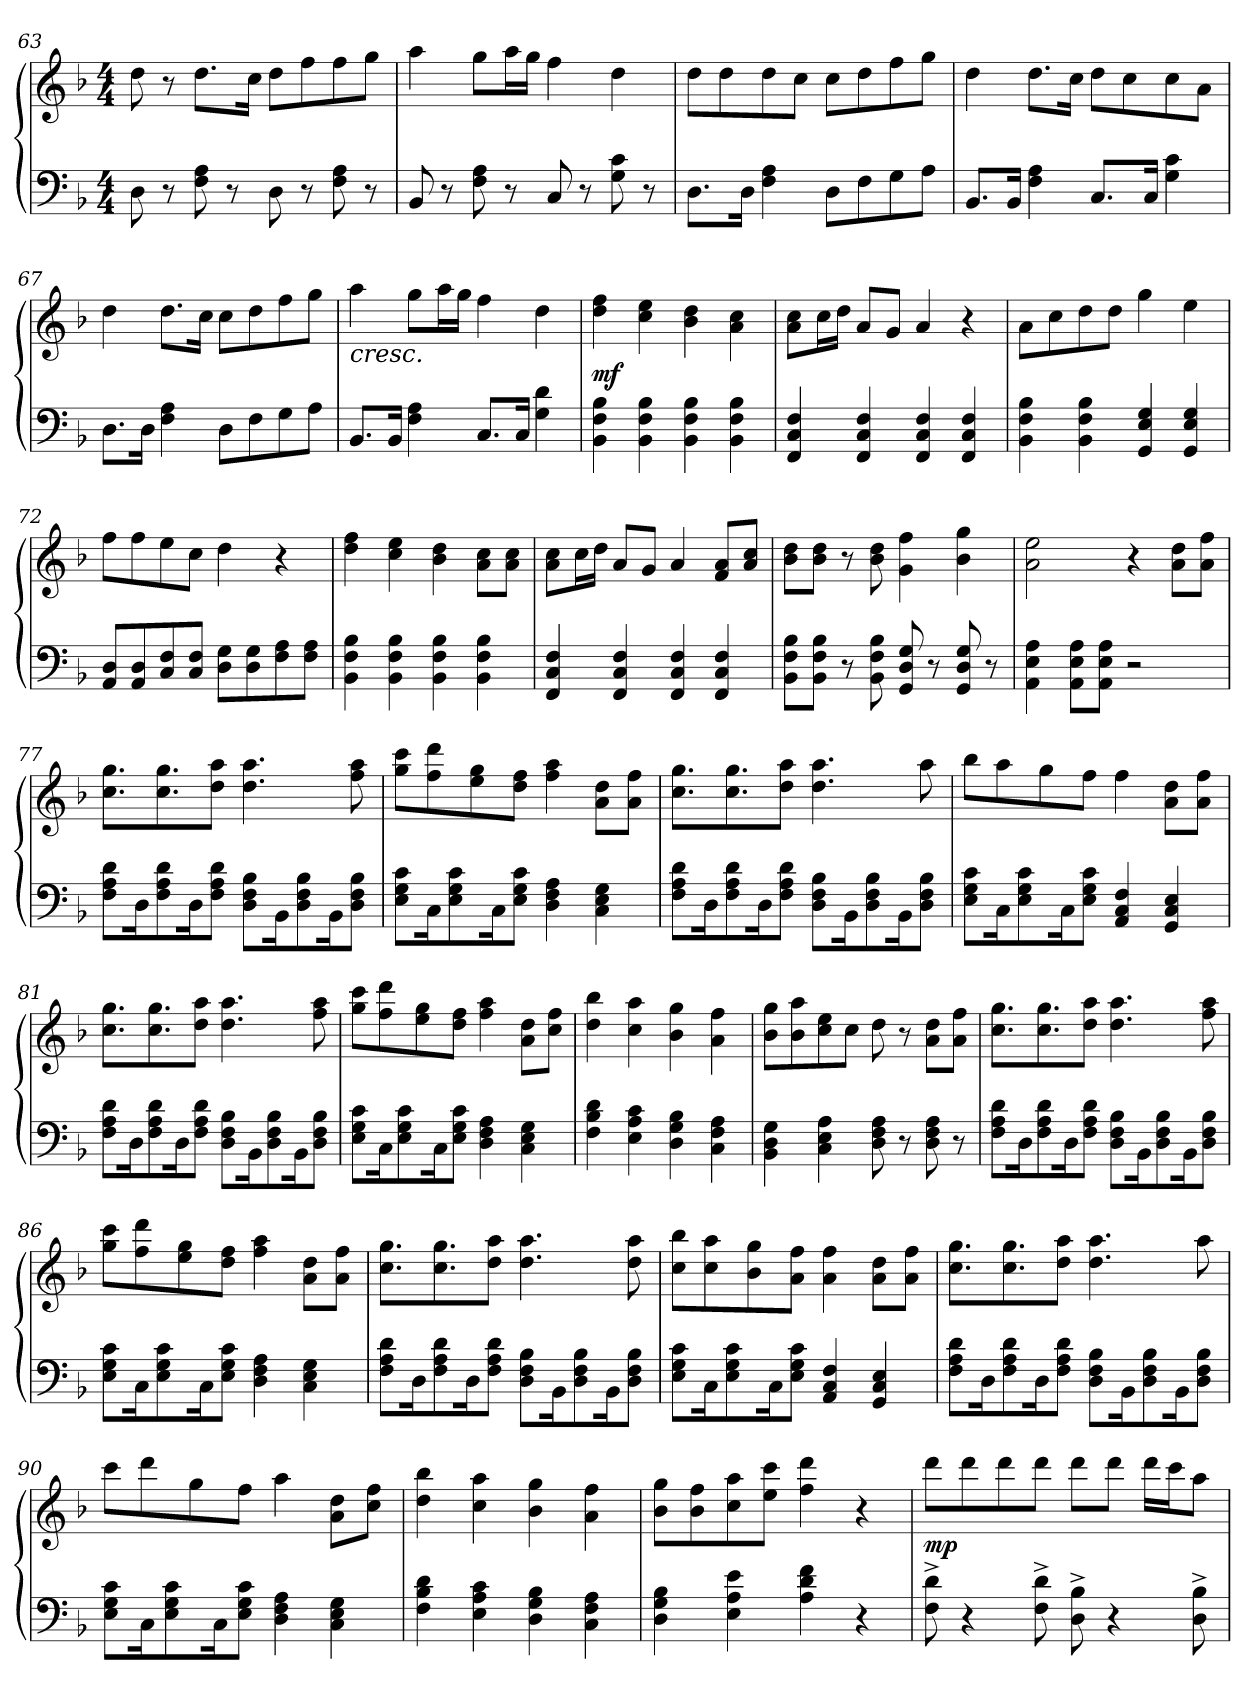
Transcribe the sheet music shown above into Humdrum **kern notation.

**kern	**kern	**dynam
*part1	*part1	*part1
*staff2	*staff1	*staff1/2
*clefF4	*clefG2	*
*k[b-]	*k[b-]	*
*M4/4	*M4/4	*
=63	=63	=63
8D	8dd	.
8r	8r	.
8F 8A	8.ddL	.
8r	.	.
.	16ccJk	.
8D	8ddL	.
8r	8ff	.
8F 8A	8ff	.
8r	8ggJ	.
=64	=64	=64
8BB-	4aa	.
8r	.	.
8F 8A	8ggL	.
8r	16aaL	.
.	16ggJJ	.
8C	4ff	.
8r	.	.
8G 8c	4dd	.
8r	.	.
!!LO:LB:g=z
=65	=65	=65
8.DL	8ddL	.
.	8dd	.
16DJk	.	.
4F 4A	8dd	.
.	8ccJ	.
8DL	8ccL	.
8F	8dd	.
8G	8ff	.
8AJ	8ggJ	.
=66	=66	=66
8.BB-L	4dd	.
16BB-Jk	.	.
4F 4A	8.ddL	.
.	16ccJk	.
8.CL	8ddL	.
.	8cc	.
16CJk	.	.
4G 4c	8cc	.
.	8aJ	.
=67	=67	=67
8.DL	4dd	.
16DJk	.	.
4F 4A	8.ddL	.
.	16ccJk	.
8DL	8ccL	.
8F	8dd	.
8G	8ff	.
8AJ	8ggJ	.
=68	=68	=68
!	!	!LO:HP:b
8.BB-L	4aa	<
16BB-Jk	.	.
4F 4A	8ggL	.
.	16aaL	.
.	16ggJJ	.
8.CL	4ff	.
16CJk	.	.
4G 4d	4dd	.
=69	=69	=69
4BB- 4F 4B-	4dd 4ff	mf
4BB- 4F 4B-	4cc 4ee	[
4BB- 4F 4B-	4b- 4dd	.
4BB- 4F 4B-	4a 4cc	.
!!LO:LB:g=z
=70	=70	=70
4FF 4C 4F	8a 8ccL	.
.	16ccL	.
.	16ddJJ	.
4FF 4C 4F	8aL	.
.	8gJ	.
4FF 4C 4F	4a	.
4FF 4C 4F	4r	.
=71	=71	=71
4BB- 4F 4B-	8aL	.
.	8cc	.
4BB- 4F 4B-	8dd	.
.	8ddJ	.
4GG 4E 4G	4gg	.
4GG 4E 4G	4ee	.
=72	=72	=72
8AA 8DL	8ff\L	.
8AA 8D	8ff\	.
8C 8F	8ee\	.
8C 8FJ	8cc\J	.
8D 8GL	4dd\	.
8D 8G	.	.
8F 8A	4r	.
8F 8AJ	.	.
=73	=73	=73
4BB- 4F 4B-	4dd 4ff	.
4BB- 4F 4B-	4cc 4ee	.
4BB- 4F 4B-	4b- 4dd	.
4BB- 4F 4B-	8a 8ccL	.
.	8a 8ccJ	.
=74	=74	=74
4FF 4C 4F	8a 8ccL	.
.	16ccL	.
.	16ddJJ	.
4FF 4C 4F	8aL	.
.	8gJ	.
4FF 4C 4F	4a	.
4FF 4C 4F	8f 8aL	.
.	8a 8ccJ	.
=75	=75	=75
8BB- 8F 8B-L	8b- 8ddL	.
8BB- 8F 8B-J	8b- 8ddJ	.
8r	8r	.
8BB- 8F 8B-	8b- 8dd	.
8GG 8D 8G	4g 4ff	.
8r	.	.
8GG 8D 8G	4b- 4gg	.
8r	.	.
!!LO:LB:g=z
=76	=76	=76
4AA 4E 4A	2a 2ee	.
8AA 8E 8AL	.	.
8AA 8E 8AJ	.	.
2r	4r	.
.	8a 8ddL	.
.	8a 8ffJ	.
=77	=77	=77
8F 8A 8dL	8.cc 8.ggL	.
16Dk	.	.
8F 8A 8d	8.cc 8.gg	.
16Dk	.	.
8F 8A 8dJ	8dd 8aaJ	.
8D 8F 8B-L	4.dd 4.aa	.
16BB-k	.	.
8D 8F 8B-	.	.
16BB-k	.	.
8D 8F 8B-J	8ff 8aa	.
=78	=78	=78
8E 8G 8cL	8gg 8cccL	.
16Ck	8ff 8ddd	.
8E 8G 8c	.	.
.	8ee 8gg	.
16Ck	.	.
8E 8G 8cJ	8dd 8ffJ	.
4D 4F 4A	4ff 4aa	.
4C 4E 4G	8a 8ddL	.
.	8a 8ffJ	.
=79	=79	=79
8F 8A 8dL	8.cc 8.ggL	.
16Dk	.	.
8F 8A 8d	8.cc 8.gg	.
16Dk	.	.
8F 8A 8dJ	8dd 8aaJ	.
8D 8F 8B-L	4.dd 4.aa	.
16BB-k	.	.
8D 8F 8B-	.	.
16BB-k	.	.
8D 8F 8B-J	8aa	.
=80	=80	=80
8E 8G 8cL	8bb-L	.
16Ck	8aa	.
8E 8G 8c	.	.
.	8gg	.
16Ck	.	.
8E 8G 8cJ	8ffJ	.
4AA 4C 4F	4ff	.
4GG 4C 4E	8a 8ddL	.
.	8a 8ffJ	.
!!LO:LB:g=z
=81	=81	=81
8F 8A 8dL	8.cc 8.ggL	.
16Dk	.	.
8F 8A 8d	8.cc 8.gg	.
16Dk	.	.
8F 8A 8dJ	8dd 8aaJ	.
8D 8F 8B-L	4.dd 4.aa	.
16BB-k	.	.
8D 8F 8B-	.	.
16BB-k	.	.
8D 8F 8B-J	8ff 8aa	.
=82	=82	=82
8E 8G 8cL	8gg 8cccL	.
16Ck	8ff 8ddd	.
8E 8G 8c	.	.
.	8ee 8gg	.
16Ck	.	.
8E 8G 8cJ	8dd 8ffJ	.
4D 4F 4A	4ff 4aa	.
4C 4E 4G	8a 8ddL	.
.	8cc 8ffJ	.
=83	=83	=83
4F 4B- 4d	4dd 4bb-	.
4E 4A 4c	4cc 4aa	.
4D 4G 4B-	4b- 4gg	.
4C 4F 4A	4a 4ff	.
=84	=84	=84
4BB- 4D 4G	8b- 8ggL	.
.	8b- 8aa	.
4C 4E 4A	8cc 8ee	.
.	8ccJ	.
8D 8F 8A	8dd	.
8r	8r	.
8D 8F 8A	8a 8ddL	.
8r	8a 8ffJ	.
=85	=85	=85
8F 8A 8dL	8.cc 8.ggL	.
16Dk	.	.
8F 8A 8d	8.cc 8.gg	.
16Dk	.	.
8F 8A 8dJ	8dd 8aaJ	.
8D 8F 8B-L	4.dd 4.aa	.
16BB-k	.	.
8D 8F 8B-	.	.
16BB-k	.	.
8D 8F 8B-J	8ff 8aa	.
!!LO:LB:g=z
=86	=86	=86
8E 8G 8cL	8gg 8cccL	.
16Ck	8ff 8ddd	.
8E 8G 8c	.	.
.	8ee 8gg	.
16Ck	.	.
8E 8G 8cJ	8dd 8ffJ	.
4D 4F 4A	4ff 4aa	.
4C 4E 4G	8a 8ddL	.
.	8a 8ffJ	.
=87	=87	=87
8F 8A 8dL	8.cc 8.ggL	.
16Dk	.	.
8F 8A 8d	8.cc 8.gg	.
16Dk	.	.
8F 8A 8dJ	8dd 8aaJ	.
8D 8F 8B-L	4.dd 4.aa	.
16BB-k	.	.
8D 8F 8B-	.	.
16BB-k	.	.
8D 8F 8B-J	8dd 8aa	.
=88	=88	=88
8E 8G 8cL	8cc 8bb-L	.
16Ck	8cc 8aa	.
8E 8G 8c	.	.
.	8b- 8gg	.
16Ck	.	.
8E 8G 8cJ	8a 8ffJ	.
4AA 4C 4F	4a 4ff	.
4GG 4C 4E	8a 8ddL	.
.	8a 8ffJ	.
=89	=89	=89
8F 8A 8dL	8.cc 8.ggL	.
16Dk	.	.
8F 8A 8d	8.cc 8.gg	.
16Dk	.	.
8F 8A 8dJ	8dd 8aaJ	.
8D 8F 8B-L	4.dd 4.aa	.
16BB-k	.	.
8D 8F 8B-	.	.
16BB-k	.	.
8D 8F 8B-J	8aa	.
=90	=90	=90
8E 8G 8cL	8cccL	.
16Ck	8ddd	.
8E 8G 8c	.	.
.	8gg	.
16Ck	.	.
8E 8G 8cJ	8ffJ	.
4D 4F 4A	4aa	.
4C 4E 4G	8a 8ddL	.
.	8cc 8ffJ	.
!!LO:PB:g=z
=91	=91	=91
4F 4B- 4d	4dd 4bb-	.
4E 4A 4c	4cc 4aa	.
4D 4G 4B-	4b- 4gg	.
4C 4F 4A	4a 4ff	.
=92	=92	=92
4D 4G 4B-	8b- 8ggL	.
.	8b- 8ff	.
4E 4A 4e	8cc 8aa	.
.	8ee 8cccJ	.
4A 4d 4f	4ff 4ddd	.
4r	4r	.
=93	=93	=93
8F^ 8d^	8dddL	mp
4r	8ddd	.
.	8ddd	.
8F^ 8d^	8dddJ	.
8D^ 8B-^	8dddL	.
4r	8dddJ	.
.	16dddLL	.
.	16cccJ	.
8D^ 8B-^	8aaJ	.
=	=	=
*-	*-	*-
